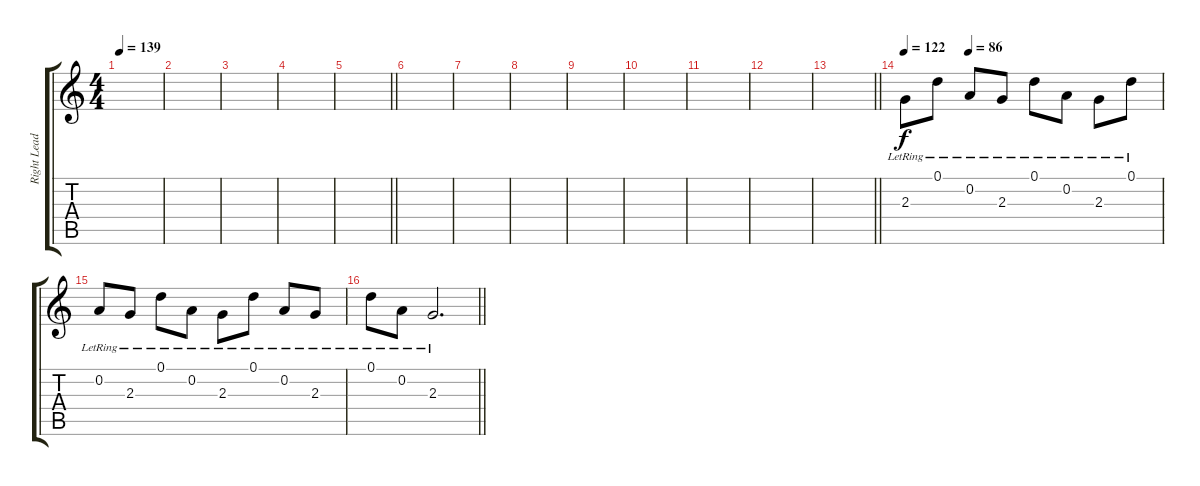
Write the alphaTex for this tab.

\track ("Right Lead 2" "Right Lead") {instrument acousticguitarsteel}
\staff {score tabs}
\tuning (D4 A3 F3 C3 G2 C2) {hide}
\ts (4 4)
\tempo 139
\clef g2
\ks c
|
|
|
|
\barLineRight lightlight
|
\section ("" "")
|
|
|
|
|
|
|
\barLineRight lightlight
|
\section ("" "")
\tempo 122
\tempo (86 0.25)
2.3{lr}.8 0.1{lr}.8 0.2{lr}.8 2.3{lr}.8 0.1{lr}.8 0.2{lr}.8 2.3{lr}.8 0.1{lr}.8 |
0.2{lr}.8 2.3{lr}.8 0.1{lr}.8 0.2{lr}.8 2.3{lr}.8 0.1{lr}.8 0.2{lr}.8 2.3{lr}.8 |
\barLineRight lightlight
0.1{lr}.8 0.2{lr}.8 2.3{lr}.2{d}
